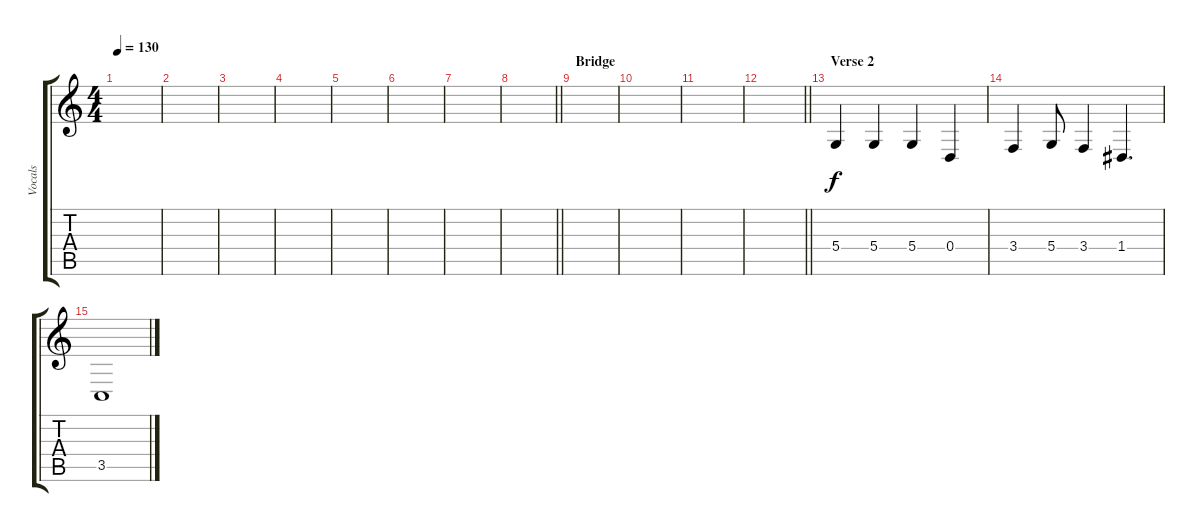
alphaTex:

\track ("Vocals" "Vocals") {instrument lead6voice}
\staff {score tabs}
\tuning (E4 B3 G3 D3 A2 E2) {hide}
\ts (4 4)
\tempo 130
\clef g2
\ks c
|
|
|
|
|
|
|
\barLineRight lightlight
|
\section ("" "Bridge")
|
|
|
\barLineRight lightlight
|
\section ("" "Verse 2")
5.4.4 5.4.4 5.4.4 0.4.4 |
3.4.4 5.4.8 3.4.4 1.4.4{d} |
3.5.1
